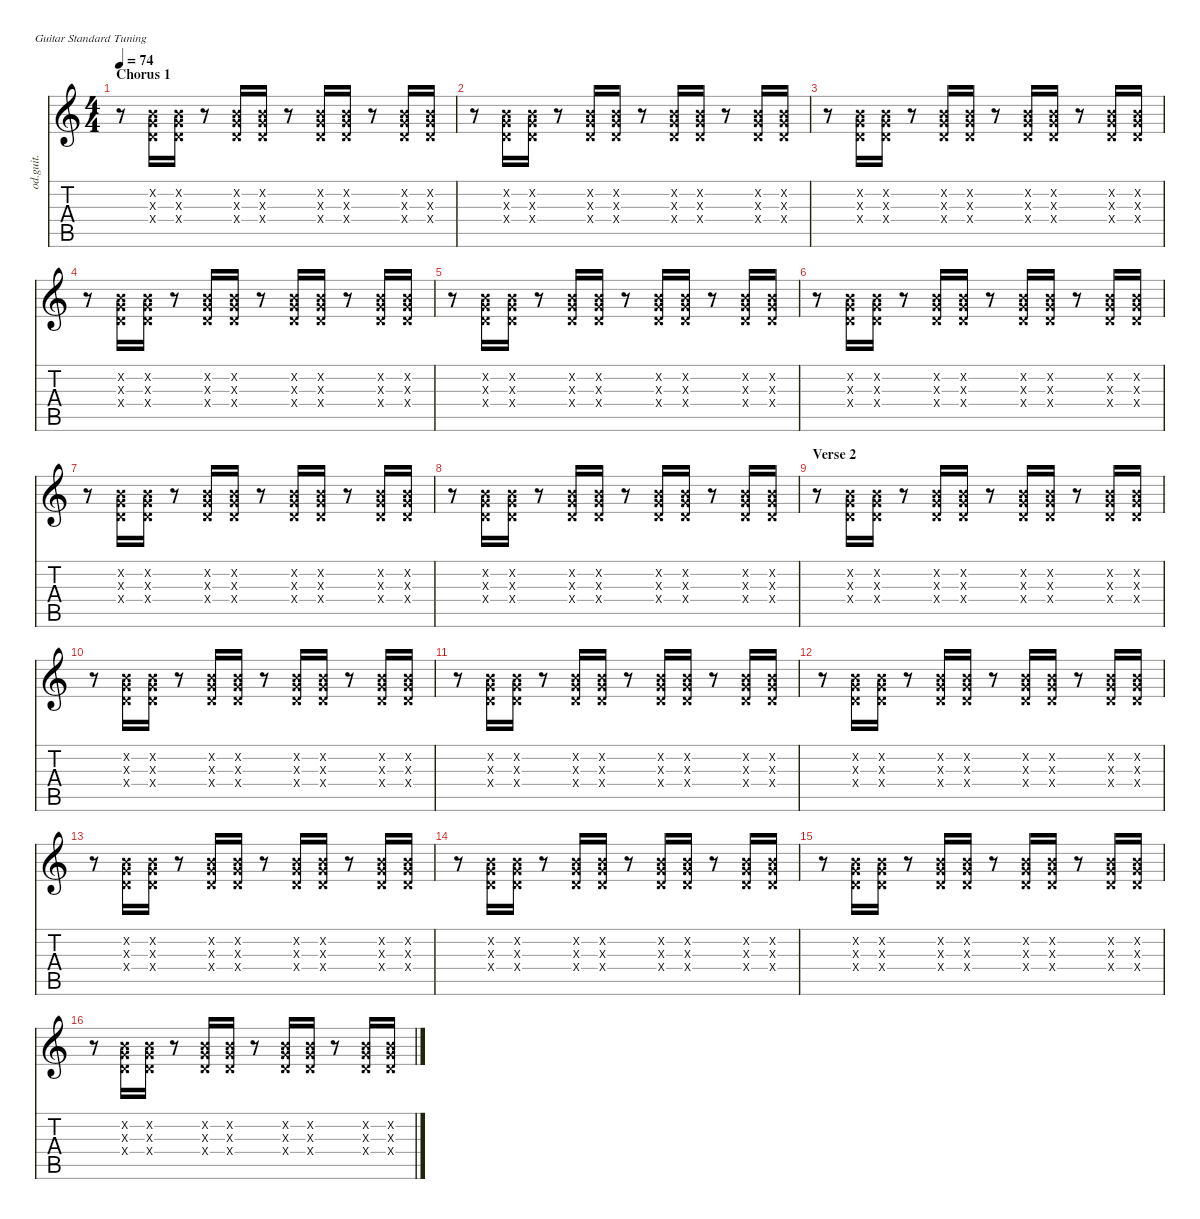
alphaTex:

\defaultSystemsLayout 4
\hideDynamics
\bracketExtendMode nobrackets
\otherSystemsTrackNameOrientation horizontal
\track ("Rhythm Guitar" "od.guit.") {instrument overdrivenguitar}
\staff {score tabs}
\tuning (E4 B3 G3 D3 A2 E2)
\ts (4 4)
\section ("" "Chorus 1")
\tempo 74
\clef g2
\ks c
r.8{dy f beam Down} (0.2{x} 0.3{x} 0.4{x}).16{beam Up} (0.2{x} 0.3{x} 0.4{x}).16{beam Up} r.8{beam Up} (0.2{x} 0.3{x} 0.4{x}).16{beam Up} (0.2{x} 0.3{x} 0.4{x}).16{beam Up} r.8{beam Up} (0.2{x} 0.3{x} 0.4{x}).16{beam Up} (0.2{x} 0.3{x} 0.4{x}).16{beam Up} r.8{beam Up} (0.2{x} 0.3{x} 0.4{x}).16{beam Up} (0.2{x} 0.3{x} 0.4{x}).16{beam Up} |
r.8{beam Down} (0.2{x} 0.3{x} 0.4{x}).16{beam Up} (0.2{x} 0.3{x} 0.4{x}).16{beam Up} r.8{beam Up} (0.2{x} 0.3{x} 0.4{x}).16{beam Up} (0.2{x} 0.3{x} 0.4{x}).16{beam Up} r.8{beam Up} (0.2{x} 0.3{x} 0.4{x}).16{beam Up} (0.2{x} 0.3{x} 0.4{x}).16{beam Up} r.8{beam Up} (0.2{x} 0.3{x} 0.4{x}).16{beam Up} (0.2{x} 0.3{x} 0.4{x}).16{beam Up} |
r.8{beam Down} (0.2{x} 0.3{x} 0.4{x}).16{beam Up} (0.2{x} 0.3{x} 0.4{x}).16{beam Up} r.8{beam Up} (0.2{x} 0.3{x} 0.4{x}).16{beam Up} (0.2{x} 0.3{x} 0.4{x}).16{beam Up} r.8{beam Up} (0.2{x} 0.3{x} 0.4{x}).16{beam Up} (0.2{x} 0.3{x} 0.4{x}).16{beam Up} r.8{beam Up} (0.2{x} 0.3{x} 0.4{x}).16{beam Up} (0.2{x} 0.3{x} 0.4{x}).16{beam Up} |
r.8{beam Down} (0.2{x} 0.3{x} 0.4{x}).16{beam Up} (0.2{x} 0.3{x} 0.4{x}).16{beam Up} r.8{beam Up} (0.2{x} 0.3{x} 0.4{x}).16{beam Up} (0.2{x} 0.3{x} 0.4{x}).16{beam Up} r.8{beam Up} (0.2{x} 0.3{x} 0.4{x}).16{beam Up} (0.2{x} 0.3{x} 0.4{x}).16{beam Up} r.8{beam Up} (0.2{x} 0.3{x} 0.4{x}).16{beam Up} (0.2{x} 0.3{x} 0.4{x}).16{beam Up} |
r.8{beam Down} (0.2{x} 0.3{x} 0.4{x}).16{beam Up} (0.2{x} 0.3{x} 0.4{x}).16{beam Up} r.8{beam Up} (0.2{x} 0.3{x} 0.4{x}).16{beam Up} (0.2{x} 0.3{x} 0.4{x}).16{beam Up} r.8{beam Up} (0.2{x} 0.3{x} 0.4{x}).16{beam Up} (0.2{x} 0.3{x} 0.4{x}).16{beam Up} r.8{beam Up} (0.2{x} 0.3{x} 0.4{x}).16{beam Up} (0.2{x} 0.3{x} 0.4{x}).16{beam Up} |
r.8{beam Down} (0.2{x} 0.3{x} 0.4{x}).16{beam Up} (0.2{x} 0.3{x} 0.4{x}).16{beam Up} r.8{beam Up} (0.2{x} 0.3{x} 0.4{x}).16{beam Up} (0.2{x} 0.3{x} 0.4{x}).16{beam Up} r.8{beam Up} (0.2{x} 0.3{x} 0.4{x}).16{beam Up} (0.2{x} 0.3{x} 0.4{x}).16{beam Up} r.8{beam Up} (0.2{x} 0.3{x} 0.4{x}).16{beam Up} (0.2{x} 0.3{x} 0.4{x}).16{beam Up} |
r.8{beam Down} (0.2{x} 0.3{x} 0.4{x}).16{beam Up} (0.2{x} 0.3{x} 0.4{x}).16{beam Up} r.8{beam Up} (0.2{x} 0.3{x} 0.4{x}).16{beam Up} (0.2{x} 0.3{x} 0.4{x}).16{beam Up} r.8{beam Up} (0.2{x} 0.3{x} 0.4{x}).16{beam Up} (0.2{x} 0.3{x} 0.4{x}).16{beam Up} r.8{beam Up} (0.2{x} 0.3{x} 0.4{x}).16{beam Up} (0.2{x} 0.3{x} 0.4{x}).16{beam Up} |
r.8{beam Down} (0.2{x} 0.3{x} 0.4{x}).16{beam Up} (0.2{x} 0.3{x} 0.4{x}).16{beam Up} r.8{beam Up} (0.2{x} 0.3{x} 0.4{x}).16{beam Up} (0.2{x} 0.3{x} 0.4{x}).16{beam Up} r.8{beam Up} (0.2{x} 0.3{x} 0.4{x}).16{beam Up} (0.2{x} 0.3{x} 0.4{x}).16{beam Up} r.8{beam Up} (0.2{x} 0.3{x} 0.4{x}).16{beam Up} (0.2{x} 0.3{x} 0.4{x}).16{beam Up} |
\section ("" "Verse 2")
r.8{beam Down} (0.2{x} 0.3{x} 0.4{x}).16{beam Up} (0.2{x} 0.3{x} 0.4{x}).16{beam Up} r.8{beam Up} (0.2{x} 0.3{x} 0.4{x}).16{beam Up} (0.2{x} 0.3{x} 0.4{x}).16{beam Up} r.8{beam Up} (0.2{x} 0.3{x} 0.4{x}).16{beam Up} (0.2{x} 0.3{x} 0.4{x}).16{beam Up} r.8{beam Up} (0.2{x} 0.3{x} 0.4{x}).16{beam Up} (0.2{x} 0.3{x} 0.4{x}).16{beam Up} |
r.8{beam Down} (0.2{x} 0.3{x} 0.4{x}).16{beam Up} (0.2{x} 0.3{x} 0.4{x}).16{beam Up} r.8{beam Up} (0.2{x} 0.3{x} 0.4{x}).16{beam Up} (0.2{x} 0.3{x} 0.4{x}).16{beam Up} r.8{beam Up} (0.2{x} 0.3{x} 0.4{x}).16{beam Up} (0.2{x} 0.3{x} 0.4{x}).16{beam Up} r.8{beam Up} (0.2{x} 0.3{x} 0.4{x}).16{beam Up} (0.2{x} 0.3{x} 0.4{x}).16{beam Up} |
r.8{beam Down} (0.2{x} 0.3{x} 0.4{x}).16{beam Up} (0.2{x} 0.3{x} 0.4{x}).16{beam Up} r.8{beam Up} (0.2{x} 0.3{x} 0.4{x}).16{beam Up} (0.2{x} 0.3{x} 0.4{x}).16{beam Up} r.8{beam Up} (0.2{x} 0.3{x} 0.4{x}).16{beam Up} (0.2{x} 0.3{x} 0.4{x}).16{beam Up} r.8{beam Up} (0.2{x} 0.3{x} 0.4{x}).16{beam Up} (0.2{x} 0.3{x} 0.4{x}).16{beam Up} |
r.8{beam Down} (0.2{x} 0.3{x} 0.4{x}).16{beam Up} (0.2{x} 0.3{x} 0.4{x}).16{beam Up} r.8{beam Up} (0.2{x} 0.3{x} 0.4{x}).16{beam Up} (0.2{x} 0.3{x} 0.4{x}).16{beam Up} r.8{beam Up} (0.2{x} 0.3{x} 0.4{x}).16{beam Up} (0.2{x} 0.3{x} 0.4{x}).16{beam Up} r.8{beam Up} (0.2{x} 0.3{x} 0.4{x}).16{beam Up} (0.2{x} 0.3{x} 0.4{x}).16{beam Up} |
r.8{beam Down} (0.2{x} 0.3{x} 0.4{x}).16{beam Up} (0.2{x} 0.3{x} 0.4{x}).16{beam Up} r.8{beam Up} (0.2{x} 0.3{x} 0.4{x}).16{beam Up} (0.2{x} 0.3{x} 0.4{x}).16{beam Up} r.8{beam Up} (0.2{x} 0.3{x} 0.4{x}).16{beam Up} (0.2{x} 0.3{x} 0.4{x}).16{beam Up} r.8{beam Up} (0.2{x} 0.3{x} 0.4{x}).16{beam Up} (0.2{x} 0.3{x} 0.4{x}).16{beam Up} |
r.8{beam Down} (0.2{x} 0.3{x} 0.4{x}).16{beam Up} (0.2{x} 0.3{x} 0.4{x}).16{beam Up} r.8{beam Up} (0.2{x} 0.3{x} 0.4{x}).16{beam Up} (0.2{x} 0.3{x} 0.4{x}).16{beam Up} r.8{beam Up} (0.2{x} 0.3{x} 0.4{x}).16{beam Up} (0.2{x} 0.3{x} 0.4{x}).16{beam Up} r.8{beam Up} (0.2{x} 0.3{x} 0.4{x}).16{beam Up} (0.2{x} 0.3{x} 0.4{x}).16{beam Up} |
r.8{beam Down} (0.2{x} 0.3{x} 0.4{x}).16{beam Up} (0.2{x} 0.3{x} 0.4{x}).16{beam Up} r.8{beam Up} (0.2{x} 0.3{x} 0.4{x}).16{beam Up} (0.2{x} 0.3{x} 0.4{x}).16{beam Up} r.8{beam Up} (0.2{x} 0.3{x} 0.4{x}).16{beam Up} (0.2{x} 0.3{x} 0.4{x}).16{beam Up} r.8{beam Up} (0.2{x} 0.3{x} 0.4{x}).16{beam Up} (0.2{x} 0.3{x} 0.4{x}).16{beam Up} |
r.8{beam Down} (0.2{x} 0.3{x} 0.4{x}).16{beam Up} (0.2{x} 0.3{x} 0.4{x}).16{beam Up} r.8{beam Up} (0.2{x} 0.3{x} 0.4{x}).16{beam Up} (0.2{x} 0.3{x} 0.4{x}).16{beam Up} r.8{beam Up} (0.2{x} 0.3{x} 0.4{x}).16{beam Up} (0.2{x} 0.3{x} 0.4{x}).16{beam Up} r.8{beam Up} (0.2{x} 0.3{x} 0.4{x}).16{beam Up} (0.2{x} 0.3{x} 0.4{x}).16{beam Up}
